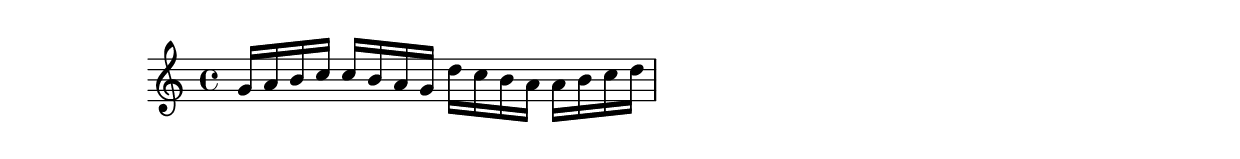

\version "2.16.0"
\header { texidoc = "@cindex Beam Damp
Beams are less steep than the notes they encompass. " }
\layout{
  ragged-right = ##t
}

\relative c''{
  %%		\stemUp
  %%		 a16[ b b c]
  %%		 c[ b b a]
  %%		\stemDown
  %%		 c[ b b a]
  %%		 a[ b b c]
  \stemUp
  g16[ a b c]
  c[ b a g]
  \stemDown
  d'[ c b a]
  a[ b c d]
}


